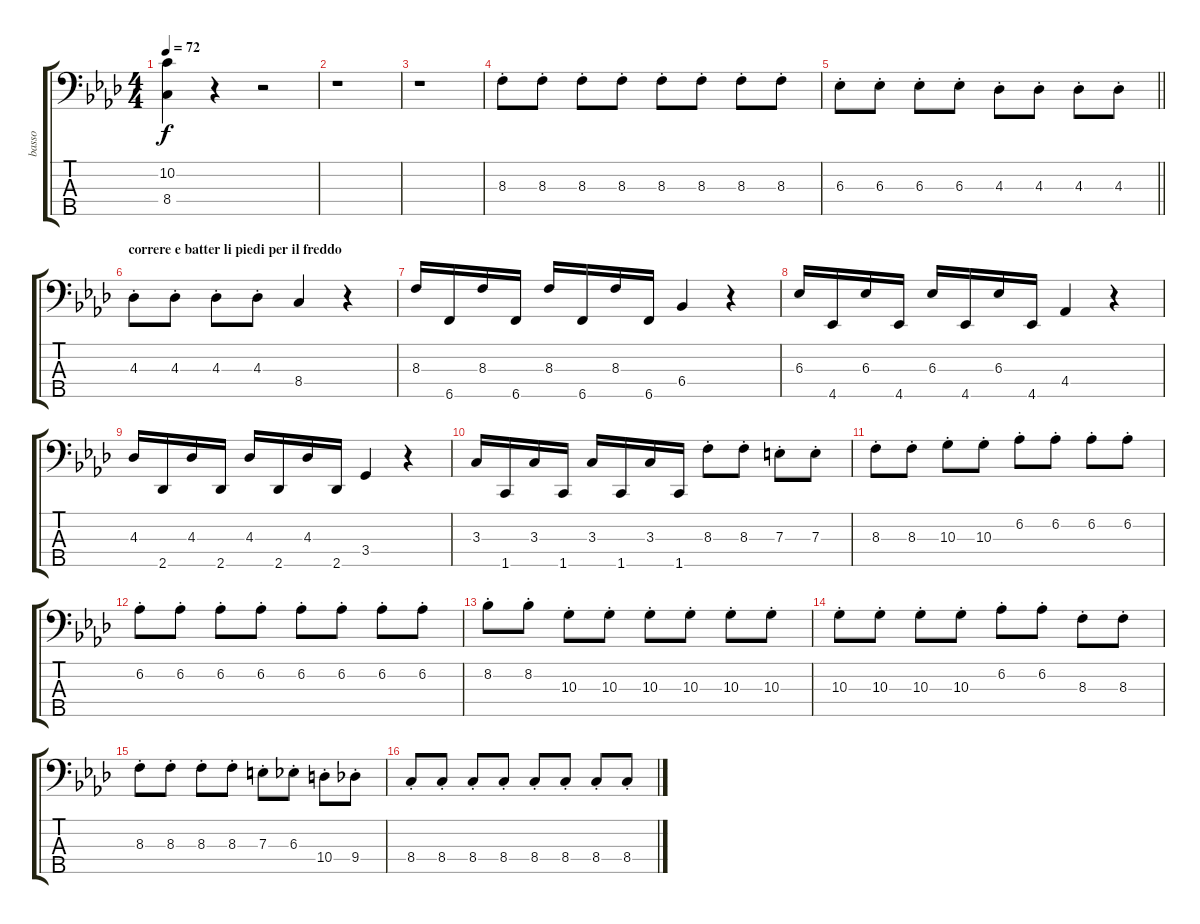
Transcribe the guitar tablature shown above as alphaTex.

\track ("basso" "basso") {instrument electricbassfinger}
\staff {score tabs}
\tuning (G2 D2 A1 E1 B0) {hide}
\ts (4 4)
\tempo 72
\clef f4
\ks fminor
(10.2 8.4).4{dy f} r.4 r.2 |
r.1 |
r.1 |
8.3{st}.8 8.3{st}.8 8.3{st}.8 8.3{st}.8 8.3{st}.8 8.3{st}.8 8.3{st}.8 8.3{st}.8 |
\barLineRight lightlight
6.3{st}.8 6.3{st}.8 6.3{st}.8 6.3{st}.8 4.3{st}.8 4.3{st}.8 4.3{st}.8 4.3{st}.8 |
\section ("" "correre e batter li piedi per il freddo")
4.3{st}.8 4.3{st}.8 4.3{st}.8 4.3{st}.8 8.4.4 r.4 |
8.3.16 6.5.16 8.3.16 6.5.16 8.3.16 6.5.16 8.3.16 6.5.16 6.4.4 r.4 |
6.3.16 4.5.16 6.3.16 4.5.16 6.3.16 4.5.16 6.3.16 4.5.16 4.4.4 r.4 |
4.3.16 2.5.16 4.3.16 2.5.16 4.3.16 2.5.16 4.3.16 2.5.16 3.4.4 r.4 |
3.3.16 1.5.16 3.3.16 1.5.16 3.3.16 1.5.16 3.3.16 1.5.16 8.3{st}.8 8.3{st}.8 7.3{st}.8 7.3{st}.8 |
8.3{st}.8 8.3{st}.8 10.3{st}.8 10.3{st}.8 6.2{st}.8 6.2{st}.8 6.2{st}.8 6.2{st}.8 |
6.2{st}.8 6.2{st}.8 6.2{st}.8 6.2{st}.8 6.2{st}.8 6.2{st}.8 6.2{st}.8 6.2{st}.8 |
8.2{st}.8 8.2{st}.8 10.3{st}.8 10.3{st}.8 10.3{st}.8 10.3{st}.8 10.3{st}.8 10.3{st}.8 |
10.3{st}.8 10.3{st}.8 10.3{st}.8 10.3{st}.8 6.2{st}.8 6.2{st}.8 8.3{st}.8 8.3{st}.8 |
8.3{st}.8 8.3{st}.8 8.3{st}.8 8.3{st}.8 7.3{st}.8 6.3{st}.8 10.4{st}.8 9.4{st}.8 |
8.4{st}.8 8.4{st}.8 8.4{st}.8 8.4{st}.8 8.4{st}.8 8.4{st}.8 8.4{st}.8 8.4{st}.8
